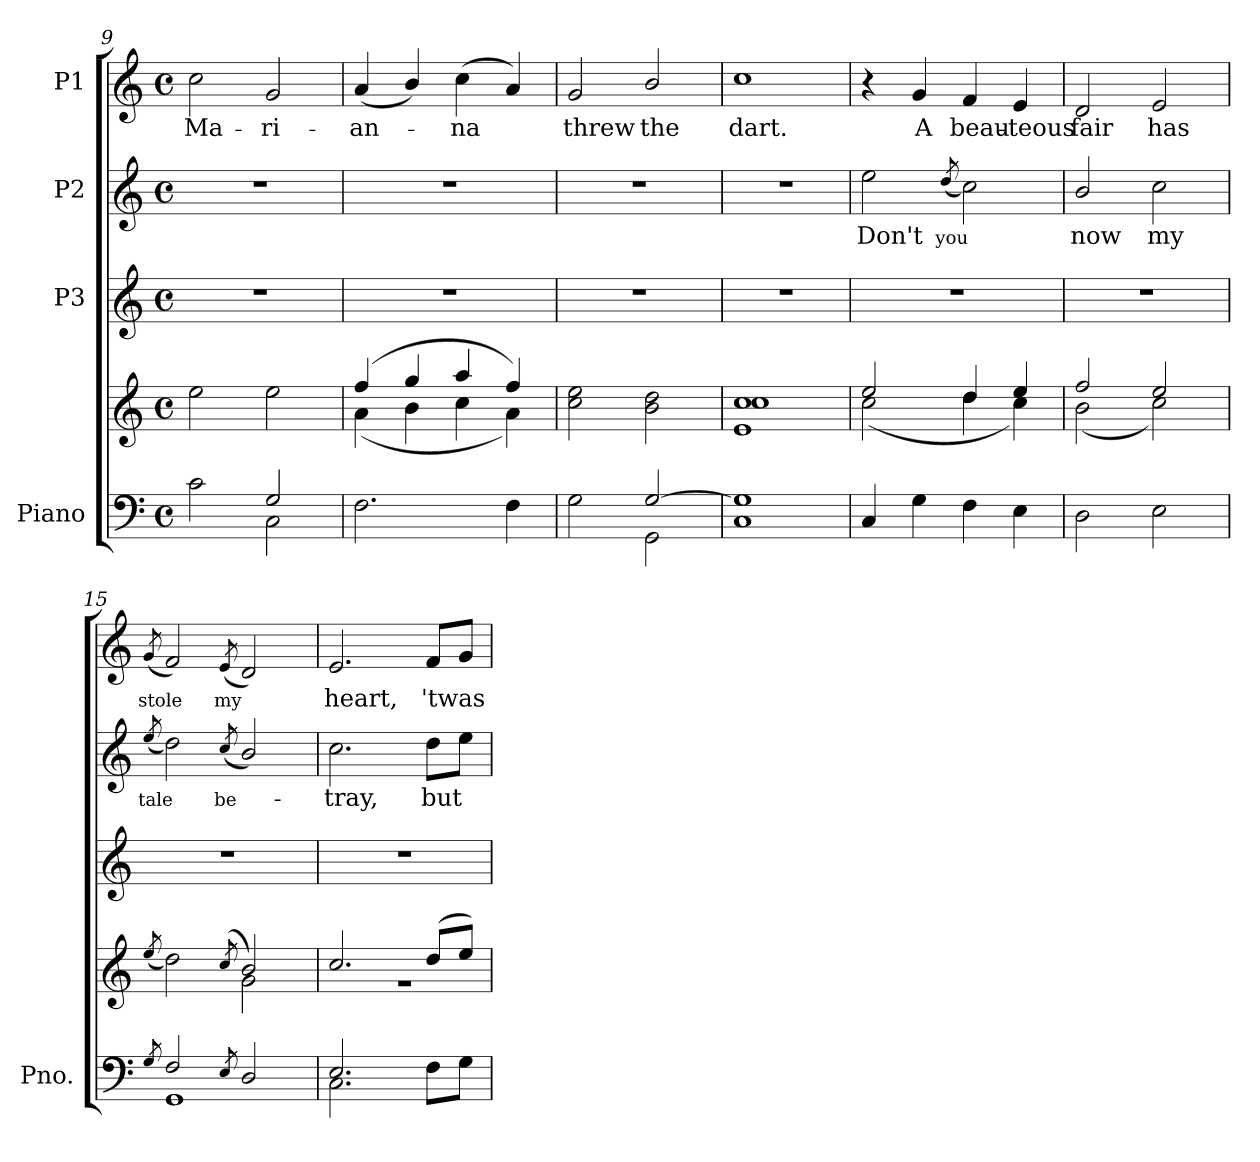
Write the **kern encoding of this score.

**kern	**kern	**kern	**kern	**text	**kern	**text
*part4	*part4	*part3	*part2	*part2	*part1	*part1
*staff5	*staff4	*staff3	*staff2	*staff2	*staff1	*staff1
*I"Piano	*	*I"P3	*I"P2	*	*I"P1	*
*I'Pno.	*	*	*	*	*	*
*clefF4	*clefG2	*clefG2	*clefG2	*	*clefG2	*
*k[]	*k[]	*k[]	*k[]	*	*k[]	*
*C:	*C:	*C:	*C:	*	*C:	*
*M4/4	*M4/4	*M4/4	*M4/4	*	*M4/4	*
*met(c)	*met(c)	*met(c)	*met(c)	*	*met(c)	*
=9	=9	=9	=9	=9	=9	=9
*^	*	*	*	*	*	*
!	!	!	!	!	!	!	!LO:LY:b:color=#000000
2ci\	2ryy	2eei\	1r	1r	.	2cci\	Ma-
!	!	!	!	!	!	!	!LO:LY:b:color=#000000
2Gi/	2Ci\	2eei\	.	.	.	2gi/	-ri-
*v	*v	*	*	*	*	*	*
=10	=10	=10	=10	=10	=10	=10
*	*^	*	*	*	*	*
*^	*	*	*	*	*	*	*
!	!	!	!	!	!	!	!	!LO:LY:b:color=#000000
*v	*v	*	*	*	*	*	*	*
2.Fi\	(4ffi/	(4ai\	1r	1r	.	(4ai/	-an-
.	4ggi/	4bi\	.	.	.	4bi/)	.
!	!	!	!	!	!	!	!LO:LY:b:color=#000000
.	4aai/	4cci\	.	.	.	(4cci\	-na
4Fi\	4ffi/)	4ai\)	.	.	.	4ai/)	.
*	*v	*v	*	*	*	*	*
=11	=11	=11	=11	=11	=11	=11
*^	*	*	*	*	*	*
*	*	*^	*	*	*	*	*
!	!	!	!	!	!	!	!	!LO:LY:b:color=#000000
*	*	*v	*v	*	*	*	*	*
2Gi\	2ryy	2cci\ 2eei	1r	1r	.	2gi/	threw
!	!	!	!	!	!	!	!LO:LY:b:color=#000000
[2Gi/	2GGi\	2bi\ 2ddi	.	.	.	2bi/	the
=12	=12	=12	=12	=12	=12	=12	=12
*	*	*^	*	*	*	*	*
*	*	*	*^	*	*	*	*	*
!	!	!	!	!	!	!	!	!	!LO:LY:b:color=#000000
1Gi]	1Ci	1cci	1cci	1ei	1r	1r	.	1cci	dart.
*v	*v	*	*	*	*	*	*	*	*
*	*	*v	*v	*	*	*	*	*
!!LO:LB:g=z
=13	=13	=13	=13	=13	=13	=13	=13
*^	*	*^	*	*	*	*	*
!	!	!	!	!	!	!	!LO:LY:b:color=#000000	!	!
*v	*v	*	*	*	*	*	*	*	*
*	*	*v	*v	*	*	*	*	*
4Ci/	2eei/	(2cci\	1r	2eei\	Don't	4r	.
!	!	!	!	!	!	!	!LO:LY:b:color=#000000
4Gi\	.	.	.	.	.	4gi/	A
!	!	!	!	!	!LO:LY:b:color=#000000	!	!
.	.	.	.	(8qddi/	you	.	.
!	!	!	!	!	!	!	!LO:LY:b:color=#000000
4Fi\	4ddi/	4ddi\	.	2cci\)	.	4fi/	beau-
!	!	!	!	!	!	!	!LO:LY:b:color=#000000
4Ei\	4eei/	4cci\)	.	.	.	4ei/	-teous
=14	=14	=14	=14	=14	=14	=14	=14
!	!	!	!	!	!LO:LY:b:color=#000000	!	!
!	!	!	!	!	!	!	!LO:LY:b:color=#000000
2Di\	2ffi/	(2bi\	1r	2bi/	now	2di/	fair
!	!	!	!	!	!LO:LY:b:color=#000000	!	!
!	!	!	!	!	!	!	!LO:LY:b:color=#000000
2Ei\	2eei/	2cci\)	.	2cci\	my	2ei/	has
=15	=15	=15	=15	=15	=15	=15	=15
!	!	!	!	!	!	!	!LO:LY:b:color=#000000
!	!	!	!	!	!LO:LY:b:color=#000000	!	!
8qGi/	(8qeei/	.	.	(8qeei/	tale	(8qgi/	stole
*^	*	*	*	*	*	*	*
2Fi/	1GGi	2ddi\)	2ryy	1r	2ddi\)	.	2fi/)	.
!	!	!	!	!	!	!	!	!LO:LY:b:color=#000000
!	!	!	!	!	!	!LO:LY:b:color=#000000	!	!
8qEi/	.	(8qcci/	.	.	(8qcci/	be-	(8qei/	my
2Di/	.	2bi/)	2gi\	.	2bi/)	.	2di/)	.
=16	=16	=16	=16	=16	=16	=16	=16	=16
!	!	!	!	!	!	!LO:LY:b:color=#000000	!	!
!	!	!	!	!	!	!	!	!LO:LY:b:color=#000000
2.Ei/	2.Ci\	2.cci/	1r	1r	2.cci\	-tray,	2.ei/	heart,
!	!	!	!	!	!	!LO:LY:b:color=#000000	!	!
!	!	!	!	!	!	!	!	!LO:LY:b:color=#000000
8Fi\L	4ryy	(8ddi/L	.	.	8ddi\L	but	8fi/L	'twas
8Gi\J	.	8eei/J)	.	.	8eei\J	.	8gi/J	.
*v	*v	*	*	*	*	*	*	*
*	*v	*v	*	*	*	*	*
=	=	=	=	=	=	=
*-	*-	*-	*-	*-	*-	*-
